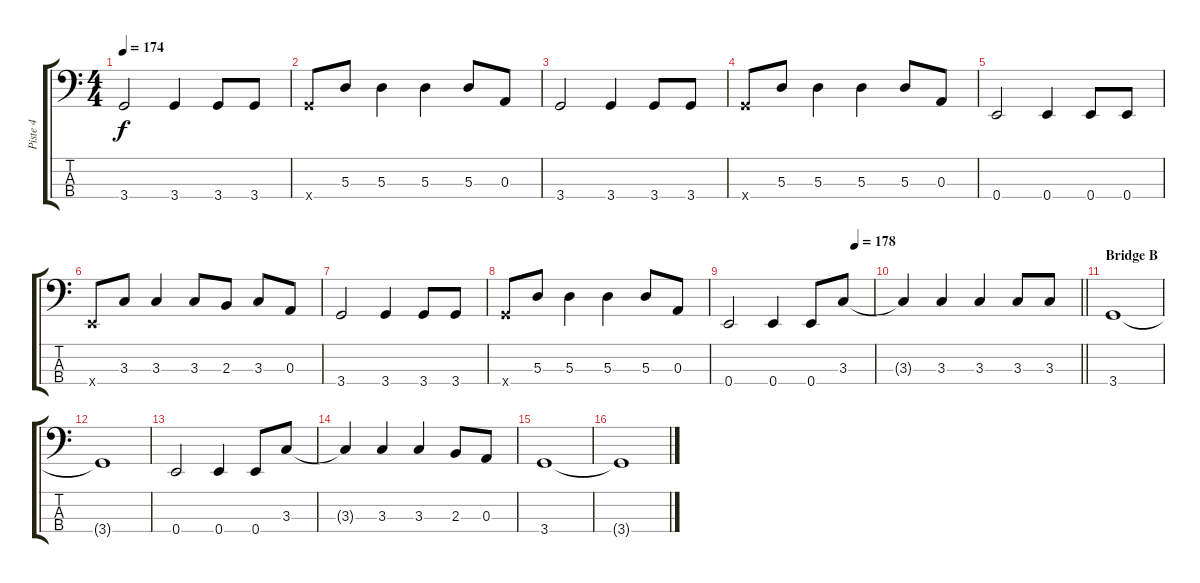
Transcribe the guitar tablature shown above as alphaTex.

\track ("Piste 4" "Piste 4") {instrument electricbasspick}
\staff {score tabs}
\tuning (G2 D2 A1 E1) {hide}
\ts (4 4)
\tempo 174
\clef f4
\ks c
3.4.2{dy f} 3.4.4 3.4.8 3.4.8 |
3.4{x}.8 5.3.8 5.3.4 5.3.4 5.3.8 0.3.8 |
3.4.2 3.4.4 3.4.8 3.4.8 |
3.4{x}.8 5.3.8 5.3.4 5.3.4 5.3.8 0.3.8 |
0.4.2 0.4.4 0.4.8 0.4.8 |
0.4{x}.8 3.3.8 3.3.4 3.3.8 2.3.8 3.3.8 0.3.8 |
3.4.2 3.4.4 3.4.8 3.4.8 |
3.4{x}.8 5.3.8 5.3.4 5.3.4 5.3.8 0.3.8 |
\tempo (178 0.875)
0.4.2 0.4.4 0.4.8 3.3.8 |
\barLineRight lightlight
3.3{t}.4 3.3.4 3.3.4 3.3.8 3.3.8 |
\section ("" "Bridge B")
3.4.1 |
3.4{t}.1 |
0.4.2 0.4.4 0.4.8 3.3.8 |
3.3{t}.4 3.3.4 3.3.4 2.3.8 0.3.8 |
3.4.1 |
3.4{t}.1
